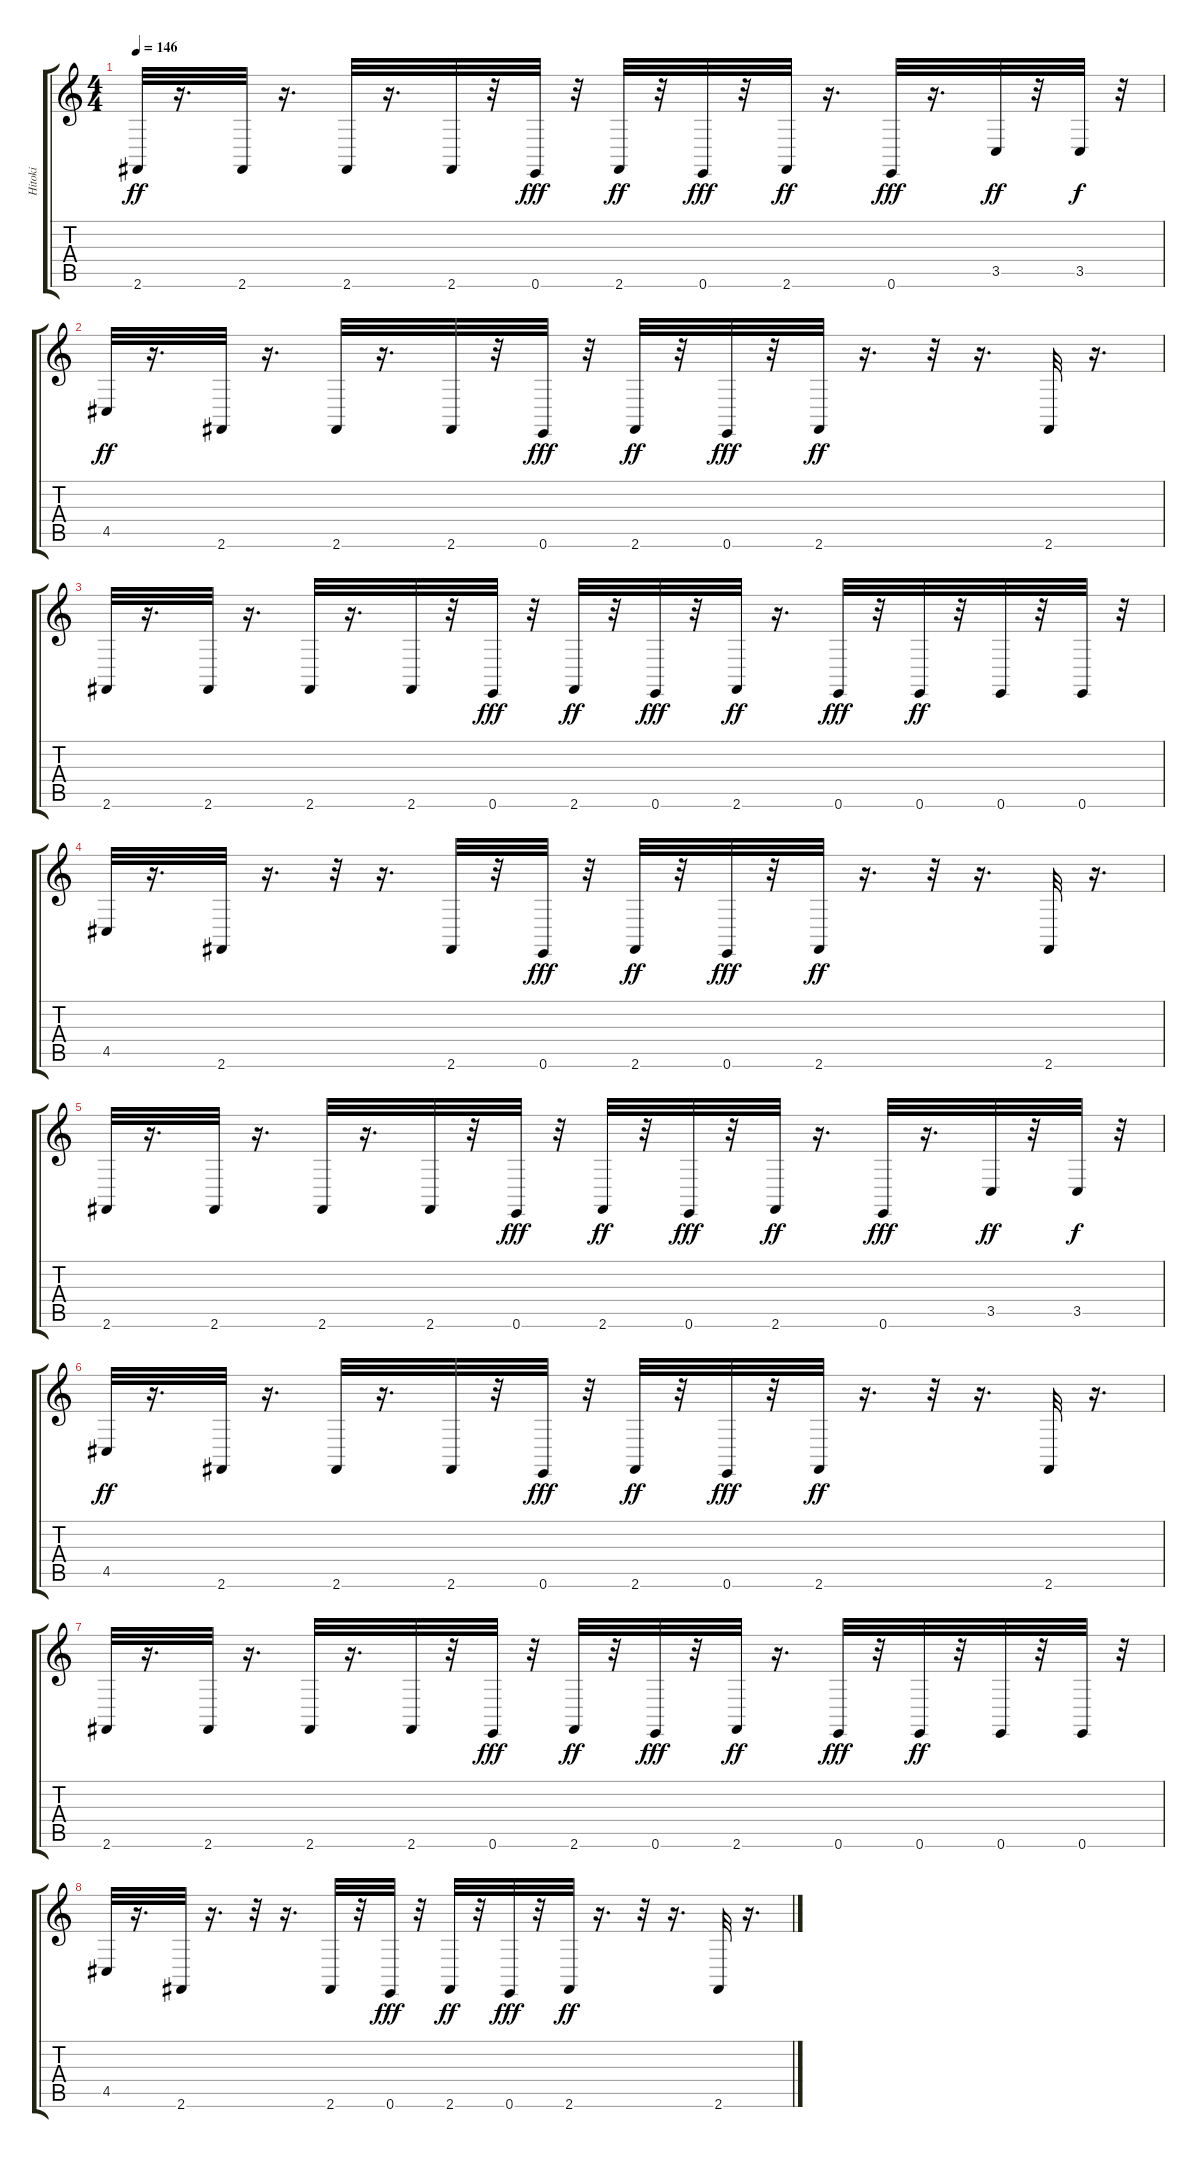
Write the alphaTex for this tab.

\track ("Hitoki " "Hitoki ") {instrument acousticgrandpiano}
\staff {score tabs}
\tuning (E4 B3 G3 D3 A2 E2) {hide}
\ts (4 4)
\tempo 146
\clef g2
\ks c
2.6.32{dy ff} r.16{d} 2.6.32 r.16{d} 2.6.32 r.16{d} 2.6.32 r.32 0.6.32{dy fff} r.32 2.6.32{dy ff} r.32 0.6.32{dy fff} r.32 2.6.32{dy ff} r.16{d} 0.6.32{dy fff} r.16{d} 3.5.32{dy ff} r.32 3.5.32{dy f} r.32 |
4.5.32{dy ff} r.16{d} 2.6.32 r.16{d} 2.6.32 r.16{d} 2.6.32 r.32 0.6.32{dy fff} r.32 2.6.32{dy ff} r.32 0.6.32{dy fff} r.32 2.6.32{dy ff} r.16{d} r.32 r.16{d} 2.6.32 r.16{d} |
2.6.32 r.16{d} 2.6.32 r.16{d} 2.6.32 r.16{d} 2.6.32 r.32 0.6.32{dy fff} r.32 2.6.32{dy ff} r.32 0.6.32{dy fff} r.32 2.6.32{dy ff} r.16{d} 0.6.32{dy fff} r.32 0.6.32{dy ff} r.32 0.6.32 r.32 0.6.32 r.32 |
4.5.32 r.16{d} 2.6.32 r.16{d} r.32 r.16{d} 2.6.32 r.32 0.6.32{dy fff} r.32 2.6.32{dy ff} r.32 0.6.32{dy fff} r.32 2.6.32{dy ff} r.16{d} r.32 r.16{d} 2.6.32 r.16{d} |
2.6.32 r.16{d} 2.6.32 r.16{d} 2.6.32 r.16{d} 2.6.32 r.32 0.6.32{dy fff} r.32 2.6.32{dy ff} r.32 0.6.32{dy fff} r.32 2.6.32{dy ff} r.16{d} 0.6.32{dy fff} r.16{d} 3.5.32{dy ff} r.32 3.5.32{dy f} r.32 |
4.5.32{dy ff} r.16{d} 2.6.32 r.16{d} 2.6.32 r.16{d} 2.6.32 r.32 0.6.32{dy fff} r.32 2.6.32{dy ff} r.32 0.6.32{dy fff} r.32 2.6.32{dy ff} r.16{d} r.32 r.16{d} 2.6.32 r.16{d} |
2.6.32 r.16{d} 2.6.32 r.16{d} 2.6.32 r.16{d} 2.6.32 r.32 0.6.32{dy fff} r.32 2.6.32{dy ff} r.32 0.6.32{dy fff} r.32 2.6.32{dy ff} r.16{d} 0.6.32{dy fff} r.32 0.6.32{dy ff} r.32 0.6.32 r.32 0.6.32 r.32 |
4.5.32 r.16{d} 2.6.32 r.16{d} r.32 r.16{d} 2.6.32 r.32 0.6.32{dy fff} r.32 2.6.32{dy ff} r.32 0.6.32{dy fff} r.32 2.6.32{dy ff} r.16{d} r.32 r.16{d} 2.6.32 r.16{d}
